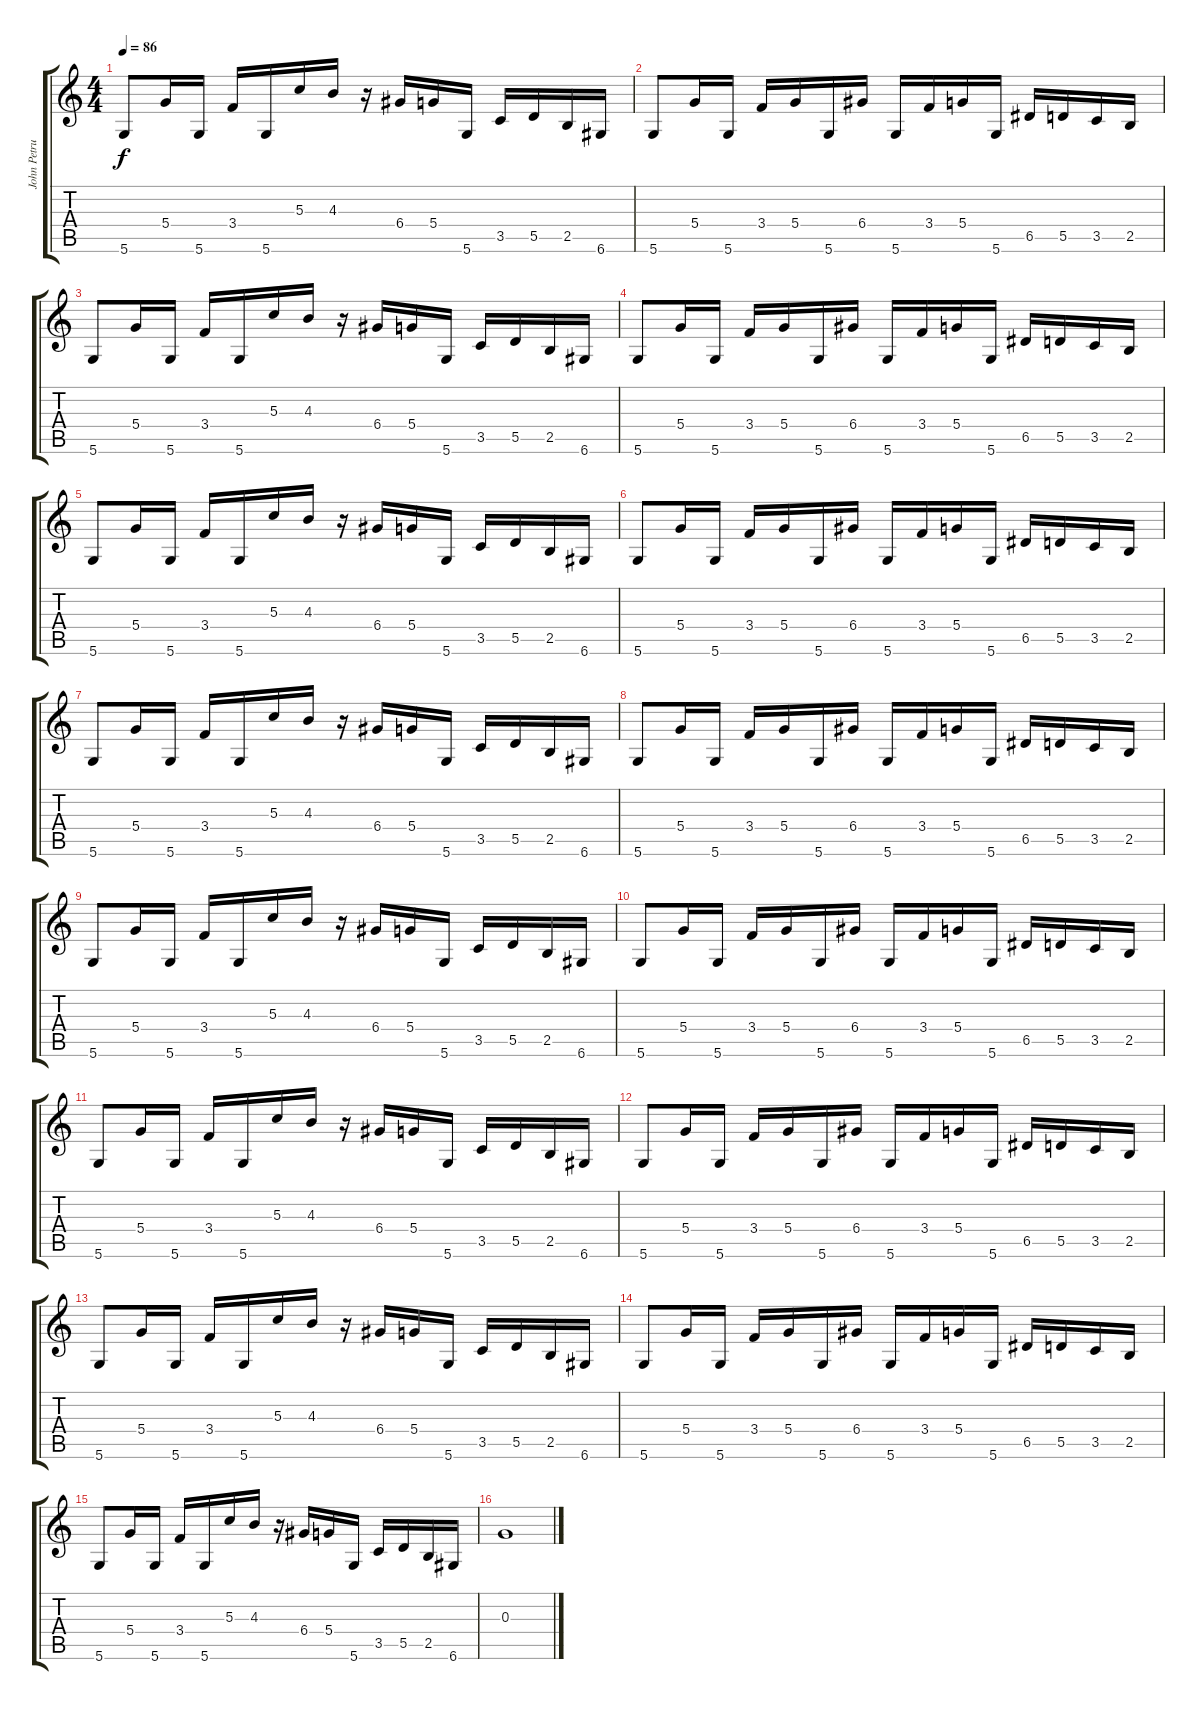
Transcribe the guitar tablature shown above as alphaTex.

\track ("John Petrucci - 6 String Guitar Dropped" "John Petru") {instrument acousticguitarsteel}
\staff {score tabs}
\tuning (E4 B3 G3 D3 A2 D2) {hide}
\ts (4 4)
\tempo 86
\clef g2
\ks c
5.6.8{dy f} 5.4.16 5.6.16 3.4.16 5.6.16 5.3.16 4.3.16 r.16 6.4.16 5.4.16 5.6.16 3.5.16 5.5.16 2.5.16 6.6.16 |
5.6.8 5.4.16 5.6.16 3.4.16 5.4.16 5.6.16 6.4.16 5.6.16 3.4.16 5.4.16 5.6.16 6.5.16 5.5.16 3.5.16 2.5.16 |
5.6.8 5.4.16 5.6.16 3.4.16 5.6.16 5.3.16 4.3.16 r.16 6.4.16 5.4.16 5.6.16 3.5.16 5.5.16 2.5.16 6.6.16 |
5.6.8 5.4.16 5.6.16 3.4.16 5.4.16 5.6.16 6.4.16 5.6.16 3.4.16 5.4.16 5.6.16 6.5.16 5.5.16 3.5.16 2.5.16 |
5.6.8 5.4.16 5.6.16 3.4.16 5.6.16 5.3.16 4.3.16 r.16 6.4.16 5.4.16 5.6.16 3.5.16 5.5.16 2.5.16 6.6.16 |
5.6.8 5.4.16 5.6.16 3.4.16 5.4.16 5.6.16 6.4.16 5.6.16 3.4.16 5.4.16 5.6.16 6.5.16 5.5.16 3.5.16 2.5.16 |
5.6.8 5.4.16 5.6.16 3.4.16 5.6.16 5.3.16 4.3.16 r.16 6.4.16 5.4.16 5.6.16 3.5.16 5.5.16 2.5.16 6.6.16 |
5.6.8 5.4.16 5.6.16 3.4.16 5.4.16 5.6.16 6.4.16 5.6.16 3.4.16 5.4.16 5.6.16 6.5.16 5.5.16 3.5.16 2.5.16 |
5.6.8 5.4.16 5.6.16 3.4.16 5.6.16 5.3.16 4.3.16 r.16 6.4.16 5.4.16 5.6.16 3.5.16 5.5.16 2.5.16 6.6.16 |
5.6.8 5.4.16 5.6.16 3.4.16 5.4.16 5.6.16 6.4.16 5.6.16 3.4.16 5.4.16 5.6.16 6.5.16 5.5.16 3.5.16 2.5.16 |
5.6.8 5.4.16 5.6.16 3.4.16 5.6.16 5.3.16 4.3.16 r.16 6.4.16 5.4.16 5.6.16 3.5.16 5.5.16 2.5.16 6.6.16 |
5.6.8 5.4.16 5.6.16 3.4.16 5.4.16 5.6.16 6.4.16 5.6.16 3.4.16 5.4.16 5.6.16 6.5.16 5.5.16 3.5.16 2.5.16 |
5.6.8 5.4.16 5.6.16 3.4.16 5.6.16 5.3.16 4.3.16 r.16 6.4.16 5.4.16 5.6.16 3.5.16 5.5.16 2.5.16 6.6.16 |
5.6.8 5.4.16 5.6.16 3.4.16 5.4.16 5.6.16 6.4.16 5.6.16 3.4.16 5.4.16 5.6.16 6.5.16 5.5.16 3.5.16 2.5.16 |
5.6.8 5.4.16 5.6.16 3.4.16 5.6.16 5.3.16 4.3.16 r.16 6.4.16 5.4.16 5.6.16 3.5.16 5.5.16 2.5.16 6.6.16 |
0.3.1
